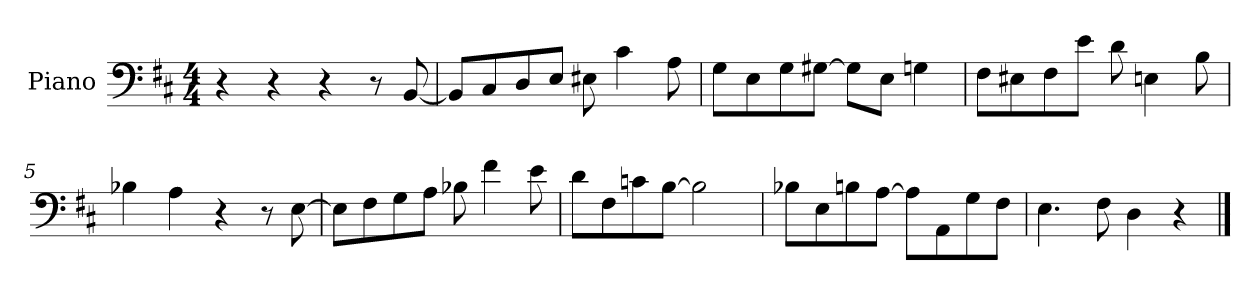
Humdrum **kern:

**kern
*part1
*staff1
*I"Piano
*I'Pno
*clefF4
*k[f#c#]
*D:
*M4/4
=1
4r
4r
4r
8r
[8BB/
=2
8BB/L]
8C#/
8D/
8E/J
8E#X\
4c#\
8A\
=3
8G\L
8E\
8G\
[8G#X\J
8G#\L]
8E\J
4Gn\
=4
8F#\L
8E#X\
8F#\
8e\J
8d\
4En\
8B\
=5
4B-X\
4A\
4r
8r
[8E\
=6
8E\L]
8F#\
8G\
8A\J
8B-X\
4f#\
8e\
=7
8d\L
8F#\
8cn\
[8B\J
2B\]
=8
8B-X\L
8E\
8Bn\
[8A\J
8A\L]
8AA\
8G\
8F#\J
=9
4.E\
8F#\
4D\
4r
==
*-
